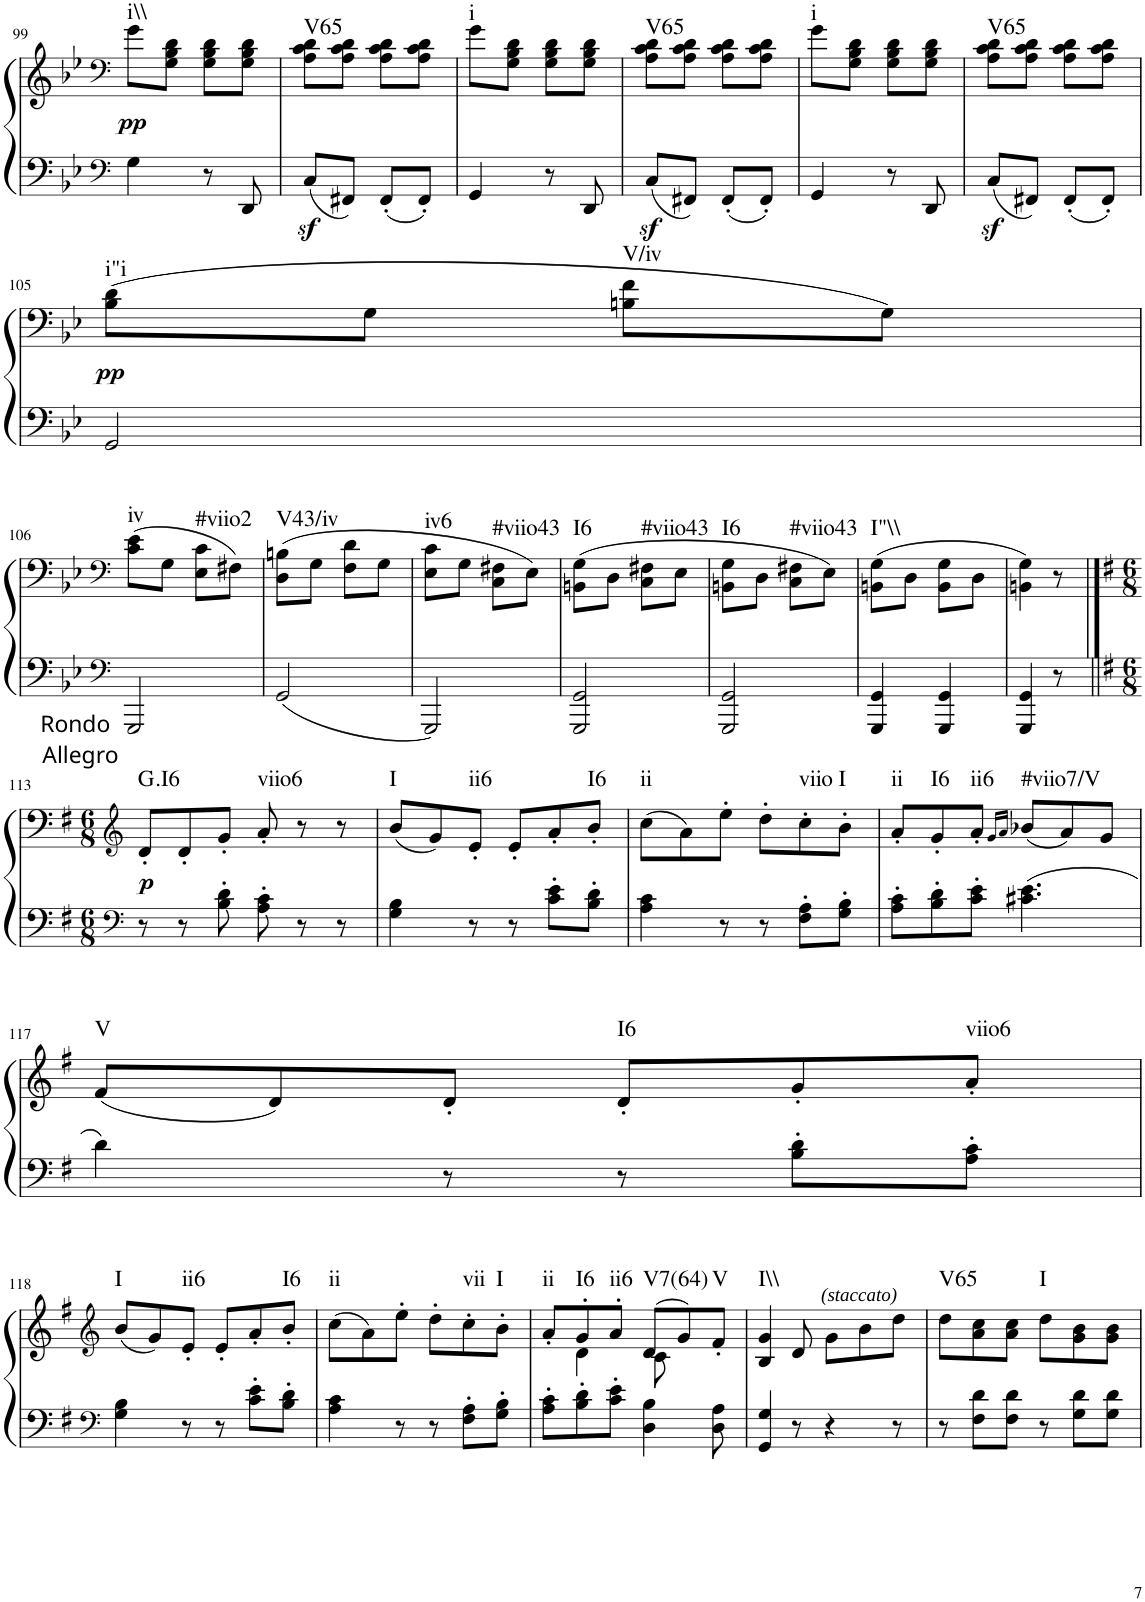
**kern	**kern	**dynam	**harte
*part1	*part1	*part1	*part1
*staff2	*staff1	*staff1/2	*
*I"Klavier linke Hand	*	*	*
!!LO:PB:g=z
*clefF4	*clefF4	*	*
*k[b-e-]	*k[b-e-]	*	*
*M2/4	*M2/4	*	*
=99	=99	=99	=99
!	!	!LO:DY:b	!LO:H:kt=i\\
4G\	8g\L	pp	N
.	8G\ 8B-\ 8d\J	.	.
8r	8G\ 8B-\ 8d\L	.	.
8DD/	8G\ 8B-\ 8d\J	.	.
=100	=100	=100	=100
!	!	!	!LO:H:kt=V65
8Cz</L	8A\ 8c\ 8d\L	.	N
8FF#X/J	8A\ 8c\ 8d\J	.	.
8FF#'/L	8A\ 8c\ 8d\L	.	.
8FF#'/J	8A\ 8c\ 8d\J	.	.
=101	=101	=101	=101
!	!	!	!LO:H:kt=i
4GG/	8g\L	.	N
.	8G\ 8B-\ 8d\J	.	.
8r	8G\ 8B-\ 8d\L	.	.
8DD/	8G\ 8B-\ 8d\J	.	.
=102	=102	=102	=102
!	!	!	!LO:H:kt=V65
8Cz</L	8A\ 8c\ 8d\L	.	N
8FF#X/J	8A\ 8c\ 8d\J	.	.
8FF#'/L	8A\ 8c\ 8d\L	.	.
8FF#'/J	8A\ 8c\ 8d\J	.	.
=103	=103	=103	=103
!	!	!	!LO:H:kt=i
4GG/	8g\L	.	N
.	8G\ 8B-\ 8d\J	.	.
8r	8G\ 8B-\ 8d\L	.	.
8DD/	8G\ 8B-\ 8d\J	.	.
=104	=104	=104	=104
!	!	!	!LO:H:kt=V65
8Cz</L	8A\ 8c\ 8d\L	.	N
8FF#X/J	8A\ 8c\ 8d\J	.	.
8FF#'/L	8A\ 8c\ 8d\L	.	.
8FF#'/J	8A\ 8c\ 8d\J	.	.
!!LO:LB:g=z
=105	=105	=105	=105
!	!	!LO:DY:b	!LO:H:kt=i"i
2GG/	(8B-\ 8d\L	pp	N
.	8G\J	.	.
!	!	!	!LO:H:kt=V/iv
.	8Bn\ 8f\L	.	N
.	8G\J)	.	.
!!LO:LB:g=z
=106	=106	=106	=106
*clefF4	*clefF4	*	*
!	!	!	!LO:H:kt=iv
2GGG/	(8c\ 8e-\L	.	N
.	8G\J	.	.
!	!	!	!LO:H:kt=#viio2
.	8E-\ 8c\L	.	N
.	8F#X\J)	.	.
=107	=107	=107	=107
!	!	!	!LO:H:kt=V43/iv
2GG/	(8D\ 8Bn\L	.	N
.	8G\J	.	.
.	8F\ 8d\L	.	.
.	8G\J	.	.
=108	=108	=108	=108
!	!	!	!LO:H:kt=iv6
2GGG/	8E-\ 8c\L	.	N
.	8G\J	.	.
!	!	!	!LO:H:kt=#viio43
.	8C\ 8F#X\L	.	N
.	8E-\J)	.	.
=109	=109	=109	=109
!	!	!	!LO:H:kt=I6
2GGG/ 2GG/	(8BBn\ 8G\L	.	N
.	8D\J	.	.
!	!	!	!LO:H:kt=#viio43
.	8C\ 8F#X\L	.	N
.	8E-\J	.	.
=110	=110	=110	=110
!	!	!	!LO:H:kt=I6
2GGG/ 2GG/	8BBn\ 8G\L	.	N
.	8D\J	.	.
!	!	!	!LO:H:kt=#viio43
.	8C\ 8F#X\L	.	N
.	8E-\J)	.	.
=111	=111	=111	=111
!	!	!	!LO:H:kt=I"\\
4GGG/ 4GG/	(8BBn\ 8G\L	.	N
.	8D\J	.	.
4GGG/ 4GG/	8BB\ 8G\L	.	.
.	8D\J	.	.
=112	=112	=112	=112
4GGG/ 4GG/	4BBn\ 4G\)	.	.
8r	8r	.	.
!!LO:LB:g=z
==113	==113	==113	==113
*clefF4	*clefG2	*	*
*k[f#]	*k[f#]	*	*
*M6/8	*M6/8	*	*
!	!LO:TX:a:t=Rondo	!	!
!	!LO:TX:a:t=Allegro	!	!
!	!	!LO:DY:b	!LO:H:kt=6
8r	8d'/L	p	G:maj6
8r	8d'/	.	.
8B\' 8d\'	8g'/J	.	.
!	!	!	!LO:H:kt=viio6
8A\' 8c\'	8a'/	.	N
8r	8r	.	.
8r	8r	.	.
=114	=114	=114	=114
!	!	!	!LO:H:kt=I
4G\ 4B\	(8b/L	.	N
.	8g/)	.	.
!	!	!	!LO:H:kt=ii6
8r	8e'/J	.	N
8r	8e'/L	.	.
8c\' 8e\'L	8a'/	.	.
!	!	!	!LO:H:kt=I6
8B\' 8d\'J	8b'/J	.	N
=115	=115	=115	=115
!	!	!	!LO:H:kt=ii
4A\ 4c\	(8cc\L	.	N
.	8a\)	.	.
8r	8ee'\J	.	.
8r	8dd'\L	.	.
!	!	!	!LO:H:kt=viio
8F#\' 8A\'L	8cc'\	.	N
!	!	!	!LO:H:kt=I
8G\' 8B\'J	8b'\J	.	N
=116	=116	=116	=116
!	!	!	!LO:H:kt=ii
8A\' 8c\'L	8a'/L	.	N
!	!	!	!LO:H:kt=I6
8B\' 8d\'	8g'/	.	N
!	!	!	!LO:H:kt=ii6
8c\' 8e\'J	8a'/J	.	N
.	16qg/LL	.	.
.	16qa/JJ	.	.
!	!	!	!LO:H:kt=#viio7/V
4.c#X\ 4.e\	(8b-X/L	.	N
.	8a/)	.	.
.	8g/J	.	.
!!LO:LB:g=z
=117	=117	=117	=117
!	!	!	!LO:H:kt=V
4d\	(8f#/L	.	N
.	8d/)	.	.
8r	8d'/J	.	.
!	!	!	!LO:H:kt=I6
8r	8d'/L	.	N
8B\' 8d\'L	8g'/	.	.
!	!	!	!LO:H:kt=viio6
8A\' 8c\'J	8a'/J	.	N
!!LO:LB:g=z
=118	=118	=118	=118
*clefF4	*clefG2	*	*
!	!	!	!LO:H:kt=I
4G\ 4B\	(8b/L	.	N
.	8g/)	.	.
!	!	!	!LO:H:kt=ii6
8r	8e'/J	.	N
8r	8e'/L	.	.
8c\' 8e\'L	8a'/	.	.
!	!	!	!LO:H:kt=I6
8B\' 8d\'J	8b'/J	.	N
=119	=119	=119	=119
!	!	!	!LO:H:kt=ii
4A\ 4c\	(8cc\L	.	N
.	8a\)	.	.
8r	8ee'\J	.	.
8r	8dd'\L	.	.
!	!	!	!LO:H:kt=vii
8F#\' 8A\'L	8cc'\	.	N
!	!	!	!LO:H:kt=I
8G\' 8B\'J	8b'\J	.	N
=120	=120	=120	=120
*	*^	*	*
!	!	!	!	!LO:H:kt=ii
8A\' 8c\'L	8a'/L	8ryy	.	N
!	!	!	!	!LO:H:kt=I6
8B\' 8d\'	8g'/	4d\	.	N
!	!	!	!	!LO:H:kt=ii6
8c\' 8e\'J	8a'/J	.	.	N
!	!	!	!	!LO:H:kt=V7(64)
4D\ 4B\	(8d/L	8c\	.	N
.	8g/)	4ryy	.	.
!	!	!	!	!LO:H:kt=V
8D\ 8A\	8f#'/J	.	.	N
*	*v	*v	*	*
=121	=121	=121	=121
!	!	!	!LO:H:kt=I\\
4GG/ 4G/	4B/ 4g/	.	N
8r	8d/	.	.
!	!LO:TX:a:i:t=(staccato)	!	!
4r	8g\L	.	.
.	8b\	.	.
8r	8dd\J	.	.
=122	=122	=122	=122
!	!	!	!LO:H:kt=V65
8r	8dd\L	.	N
8F#\ 8d\L	8a\ 8cc\	.	.
8F#\ 8d\J	8a\ 8cc\J	.	.
!	!	!	!LO:H:kt=I
8r	8dd\L	.	N
8G\ 8d\L	8g\ 8b\	.	.
8G\ 8d\J	8g\ 8b\J	.	.
=	=	=	=
*-	*-	*-	*-
